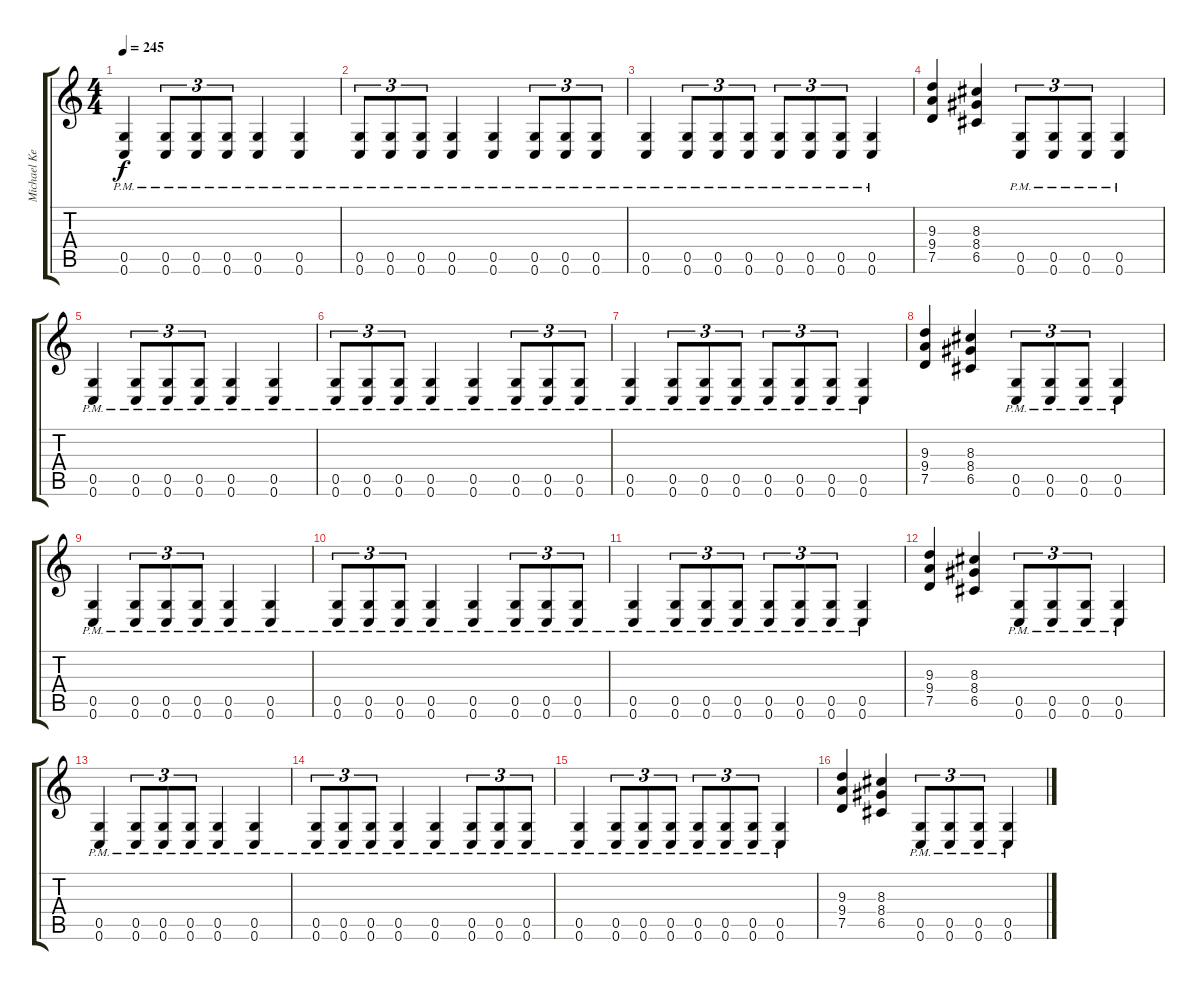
\track ("Michael Keene" "Michael Ke") {instrument distortionguitar}
\staff {score tabs}
\tuning (D4 A3 F3 C3 G2 C2) {hide}
\ts (4 4)
\tempo 245
\clef g2
\ks c
(0.5{pm} 0.6{pm}).4{dy f} (0.5{pm} 0.6{pm}).8{tu (3 2)} (0.5{pm} 0.6).8{tu (3 2)} (0.5 0.6{pm}).8{tu (3 2)} (0.5{pm} 0.6{pm}).4 (0.5{pm} 0.6{pm}).4 |
(0.5{pm} 0.6{pm}).8{tu (3 2)} (0.5{pm} 0.6).8{tu (3 2)} (0.5 0.6{pm}).8{tu (3 2)} (0.5{pm} 0.6{pm}).4 (0.5{pm} 0.6{pm}).4 (0.5{pm} 0.6{pm}).8{tu (3 2)} (0.5{pm} 0.6{pm}).8{tu (3 2)} (0.5{pm} 0.6{pm}).8{tu (3 2)} |
(0.5{pm} 0.6{pm}).4 (0.5{pm} 0.6{pm}).8{tu (3 2)} (0.5{pm} 0.6{pm}).8{tu (3 2)} (0.5{pm} 0.6{pm}).8{tu (3 2)} (0.5{pm} 0.6{pm}).8{tu (3 2)} (0.5{pm} 0.6{pm}).8{tu (3 2)} (0.5{pm} 0.6{pm}).8{tu (3 2)} (0.5{pm} 0.6{pm}).4 |
(9.3 9.4 7.5).4 (8.3 8.4 6.5).4 (0.5{pm} 0.6{pm}).8{tu (3 2)} (0.5{pm} 0.6{pm}).8{tu (3 2)} (0.5{pm} 0.6{pm}).8{tu (3 2)} (0.5{pm} 0.6{pm}).4 |
(0.5{pm} 0.6{pm}).4 (0.5{pm} 0.6{pm}).8{tu (3 2)} (0.5{pm} 0.6).8{tu (3 2)} (0.5 0.6{pm}).8{tu (3 2)} (0.5{pm} 0.6{pm}).4 (0.5{pm} 0.6{pm}).4 |
(0.5{pm} 0.6{pm}).8{tu (3 2)} (0.5{pm} 0.6).8{tu (3 2)} (0.5 0.6{pm}).8{tu (3 2)} (0.5{pm} 0.6{pm}).4 (0.5{pm} 0.6{pm}).4 (0.5{pm} 0.6{pm}).8{tu (3 2)} (0.5{pm} 0.6{pm}).8{tu (3 2)} (0.5{pm} 0.6{pm}).8{tu (3 2)} |
(0.5{pm} 0.6{pm}).4 (0.5{pm} 0.6{pm}).8{tu (3 2)} (0.5{pm} 0.6{pm}).8{tu (3 2)} (0.5{pm} 0.6{pm}).8{tu (3 2)} (0.5{pm} 0.6{pm}).8{tu (3 2)} (0.5{pm} 0.6{pm}).8{tu (3 2)} (0.5{pm} 0.6{pm}).8{tu (3 2)} (0.5{pm} 0.6{pm}).4 |
(9.3 9.4 7.5).4 (8.3 8.4 6.5).4 (0.5{pm} 0.6{pm}).8{tu (3 2)} (0.5{pm} 0.6{pm}).8{tu (3 2)} (0.5{pm} 0.6{pm}).8{tu (3 2)} (0.5{pm} 0.6{pm}).4 |
(0.5{pm} 0.6{pm}).4 (0.5{pm} 0.6{pm}).8{tu (3 2)} (0.5{pm} 0.6).8{tu (3 2)} (0.5 0.6{pm}).8{tu (3 2)} (0.5{pm} 0.6{pm}).4 (0.5{pm} 0.6{pm}).4 |
(0.5{pm} 0.6{pm}).8{tu (3 2)} (0.5{pm} 0.6).8{tu (3 2)} (0.5 0.6{pm}).8{tu (3 2)} (0.5{pm} 0.6{pm}).4 (0.5{pm} 0.6{pm}).4 (0.5{pm} 0.6{pm}).8{tu (3 2)} (0.5{pm} 0.6{pm}).8{tu (3 2)} (0.5{pm} 0.6{pm}).8{tu (3 2)} |
(0.5{pm} 0.6{pm}).4 (0.5{pm} 0.6{pm}).8{tu (3 2)} (0.5{pm} 0.6{pm}).8{tu (3 2)} (0.5{pm} 0.6{pm}).8{tu (3 2)} (0.5{pm} 0.6{pm}).8{tu (3 2)} (0.5{pm} 0.6{pm}).8{tu (3 2)} (0.5{pm} 0.6{pm}).8{tu (3 2)} (0.5{pm} 0.6{pm}).4 |
(9.3 9.4 7.5).4 (8.3 8.4 6.5).4 (0.5{pm} 0.6{pm}).8{tu (3 2)} (0.5{pm} 0.6{pm}).8{tu (3 2)} (0.5{pm} 0.6{pm}).8{tu (3 2)} (0.5{pm} 0.6{pm}).4 |
(0.5{pm} 0.6{pm}).4 (0.5{pm} 0.6{pm}).8{tu (3 2)} (0.5{pm} 0.6).8{tu (3 2)} (0.5 0.6{pm}).8{tu (3 2)} (0.5{pm} 0.6{pm}).4 (0.5{pm} 0.6{pm}).4 |
(0.5{pm} 0.6{pm}).8{tu (3 2)} (0.5{pm} 0.6).8{tu (3 2)} (0.5 0.6{pm}).8{tu (3 2)} (0.5{pm} 0.6{pm}).4 (0.5{pm} 0.6{pm}).4 (0.5{pm} 0.6{pm}).8{tu (3 2)} (0.5{pm} 0.6{pm}).8{tu (3 2)} (0.5{pm} 0.6{pm}).8{tu (3 2)} |
(0.5{pm} 0.6{pm}).4 (0.5{pm} 0.6{pm}).8{tu (3 2)} (0.5{pm} 0.6{pm}).8{tu (3 2)} (0.5{pm} 0.6{pm}).8{tu (3 2)} (0.5{pm} 0.6{pm}).8{tu (3 2)} (0.5{pm} 0.6{pm}).8{tu (3 2)} (0.5{pm} 0.6{pm}).8{tu (3 2)} (0.5{pm} 0.6{pm}).4 |
(9.3 9.4 7.5).4 (8.3 8.4 6.5).4 (0.5{pm} 0.6{pm}).8{tu (3 2)} (0.5{pm} 0.6{pm}).8{tu (3 2)} (0.5{pm} 0.6{pm}).8{tu (3 2)} (0.5{pm} 0.6{pm}).4
